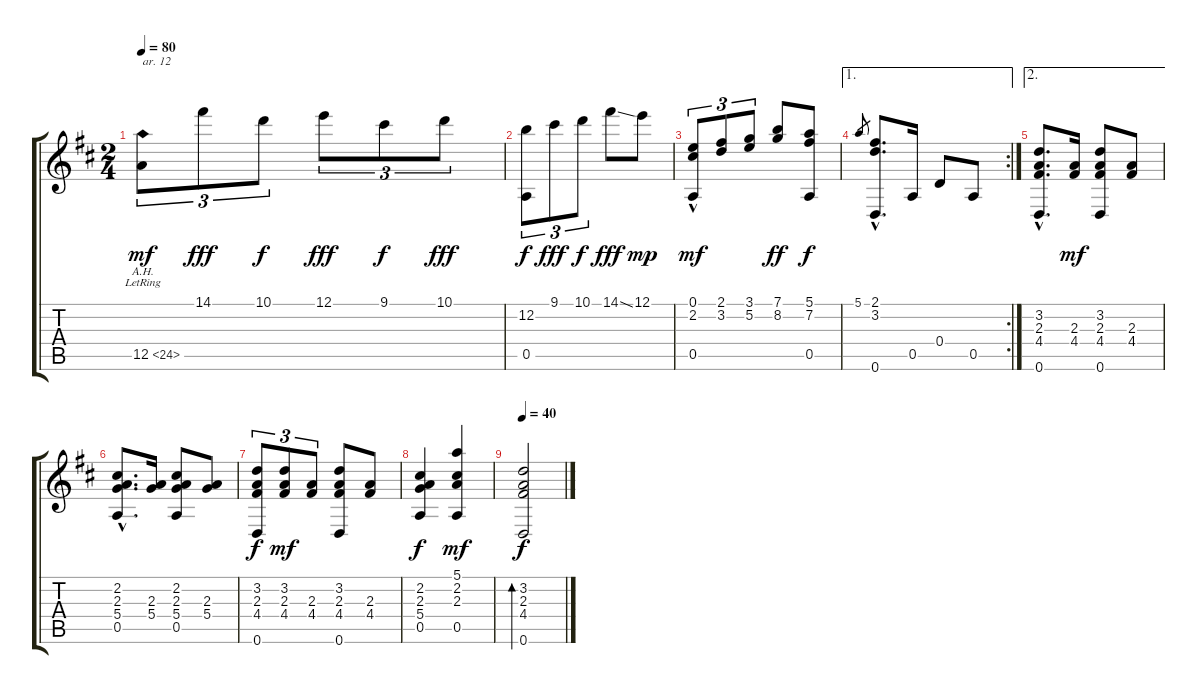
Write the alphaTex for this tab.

\track "" {instrument acousticguitarnylon}
\staff {score tabs}
\tuning (E4 B3 G3 D3 A2 D2) {hide}
\ts (2 4)
\tempo 80
\clef g2
\ks d
12.5{ah 12 lr}.8{tu (3 2) txt "ar. 12" dy mf} 14.1.8{tu (3 2) dy fff} 10.1.8{tu (3 2) dy f} 12.1.8{tu (3 2) dy fff} 9.1.8{tu (3 2) dy f} 10.1.8{tu (3 2) dy fff} |
(12.2 0.5).8{tu (3 2) dy f} 9.1.8{tu (3 2) dy fff} 10.1.8{tu (3 2) dy f} 14.1{ss}.8{dy fff} 12.1.8{dy mp} |
(0.1 2.2 0.5{hac}).8{tu (3 2) dy mf} (2.1 3.2).8{tu (3 2)} (3.1 5.2).8{tu (3 2)} (7.1 8.2).8{dy ff} (5.1 7.2 0.5).8{dy f} |
\ae 1
\rc 2
5.1.8{gr} (2.1 3.2 0.6{hac}).8{d} 0.5.16 0.4.8 0.5.8 |
\ae 2
(3.2{hac} 2.3{hac} 4.4{hac} 0.6).8{d} (2.3 4.4).16{dy mf} (3.2 2.3 4.4 0.6).8 (2.3 4.4).8 |
(2.2{hac} 2.3{hac} 5.4{hac} 0.5).8{d} (2.3 5.4).16 (2.2 2.3 5.4 0.5).8 (2.3 5.4).8 |
(3.2 2.3 4.4 0.6).8{tu (3 2) dy f} (3.2 2.3 4.4).8{tu (3 2) dy mf} (2.3 4.4).8{tu (3 2)} (3.2 2.3 4.4 0.6).8 (2.3 4.4).8 |
(2.2 2.3 5.4 0.5).4{dy f} (5.1 2.2 2.3 0.5).4{dy mf} |
\tempo 40
(3.2 2.3 4.4 0.6).2{bd 120 dy f volume 6}
